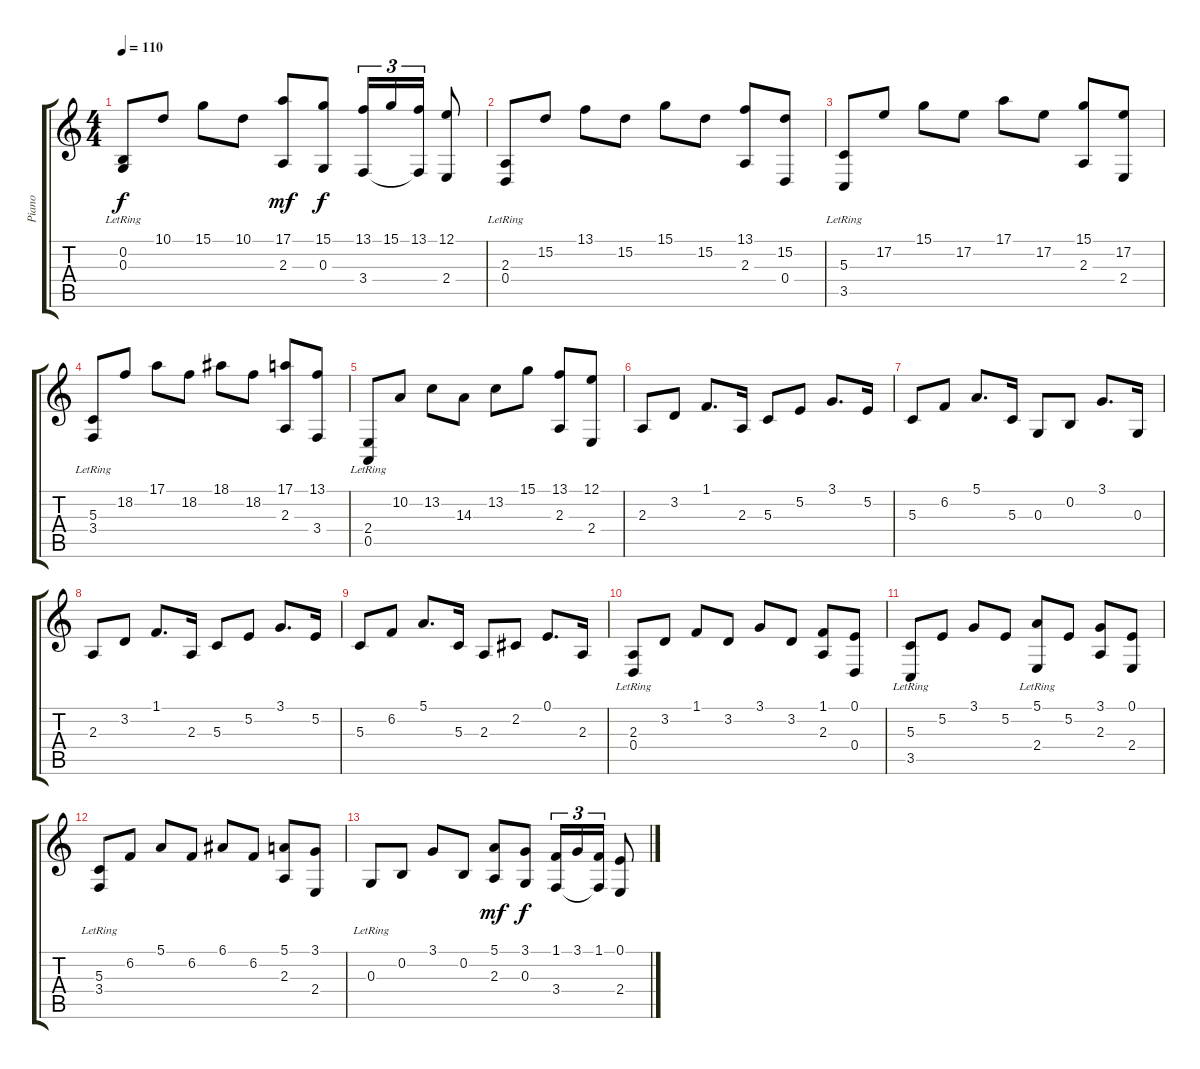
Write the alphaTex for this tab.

\track ("Piano" "Piano") {instrument electricgrandpiano}
\staff {score tabs}
\tuning (E4 B3 G3 D3 A2 E2) {hide}
\ts (4 4)
\tempo 110
\clef g2
\ks c
(0.2{lr} 0.3{lr}).8{dy f} 10.1.8 15.1.8 10.1.8 (17.1 2.3).8{dy mf} (15.1 0.3).8{dy f} (13.1 3.4).16{tu (3 2)} 15.1.16{tu (3 2)} (13.1 3.4{t}).16{tu (3 2)} (12.1 2.4).8 |
(2.3{lr} 0.4{lr}).8 15.2.8 13.1.8 15.2.8 15.1.8 15.2.8 (13.1 2.3).8 (15.2 0.4).8 |
(5.3{lr} 3.5{lr}).8 17.2.8 15.1.8 17.2.8 17.1.8 17.2.8 (15.1 2.3).8 (17.2 2.4).8 |
(5.3{lr} 3.4{lr}).8 18.2.8 17.1.8 18.2.8 18.1.8 18.2.8 (17.1 2.3).8 (13.1 3.4).8 |
(2.4{lr} 0.5{lr}).8 10.2.8 13.2.8 14.3.8 13.2.8 15.1.8 (13.1 2.3).8 (12.1 2.4).8 |
2.3.8 3.2.8 1.1.8{d} 2.3.16 5.3.8 5.2.8 3.1.8{d} 5.2.16 |
5.3.8 6.2.8 5.1.8{d} 5.3.16 0.3.8 0.2.8 3.1.8{d} 0.3.16 |
2.3.8 3.2.8 1.1.8{d} 2.3.16 5.3.8 5.2.8 3.1.8{d} 5.2.16 |
5.3.8 6.2.8 5.1.8{d} 5.3.16 2.3.8 2.2.8 0.1.8{d} 2.3.16 |
(2.3 0.4{lr}).8 3.2.8 1.1.8 3.2.8 3.1.8 3.2.8 (1.1 2.3).8 (0.1 0.4).8 |
(5.3 3.5{lr}).8 5.2.8 3.1.8 5.2.8 (5.1 2.4{lr}).8 5.2.8 (3.1 2.3).8 (0.1 2.4).8 |
(5.3 3.4{lr}).8 6.2.8 5.1.8 6.2.8 6.1.8 6.2.8 (5.1 2.3).8 (3.1 2.4).8 |
0.3{lr}.8 0.2.8 3.1.8 0.2.8 (5.1 2.3).8{dy mf} (3.1 0.3).8{dy f} (1.1 3.4).16{tu (3 2)} 3.1.16{tu (3 2)} (1.1 3.4{t}).16{tu (3 2)} (0.1 2.4).8
